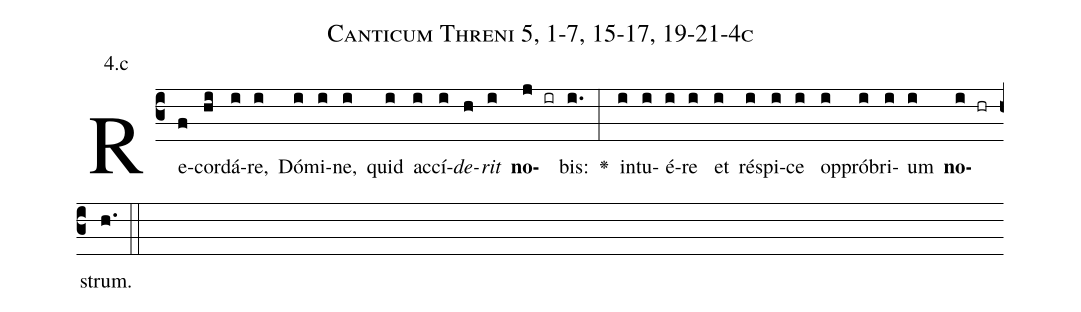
name: Canticum Threni 5, 1-7, 15-17, 19-21-4c;
annotation: 4.c;
%%
(c3)Re(f)cor(hi)dá(i)re,(i) Dó(i)mi(i)ne,(i) quid(i) ac(i)cí(i)<i>de</i>(h)<i>rit</i>(i) <b>no</b>(j ir)bis:(i.) <v>\greheightstar</v>(:) in(i)tu(i)é(i)re(i) et(i) ré(i)spi(i)ce(i) op(i)pró(i)bri(i)um(i) <b>no</b>(i hr)strum.(h.) (::)


%E(i) u(i) o(i) u(i) a(i) e.(h.) (::)
